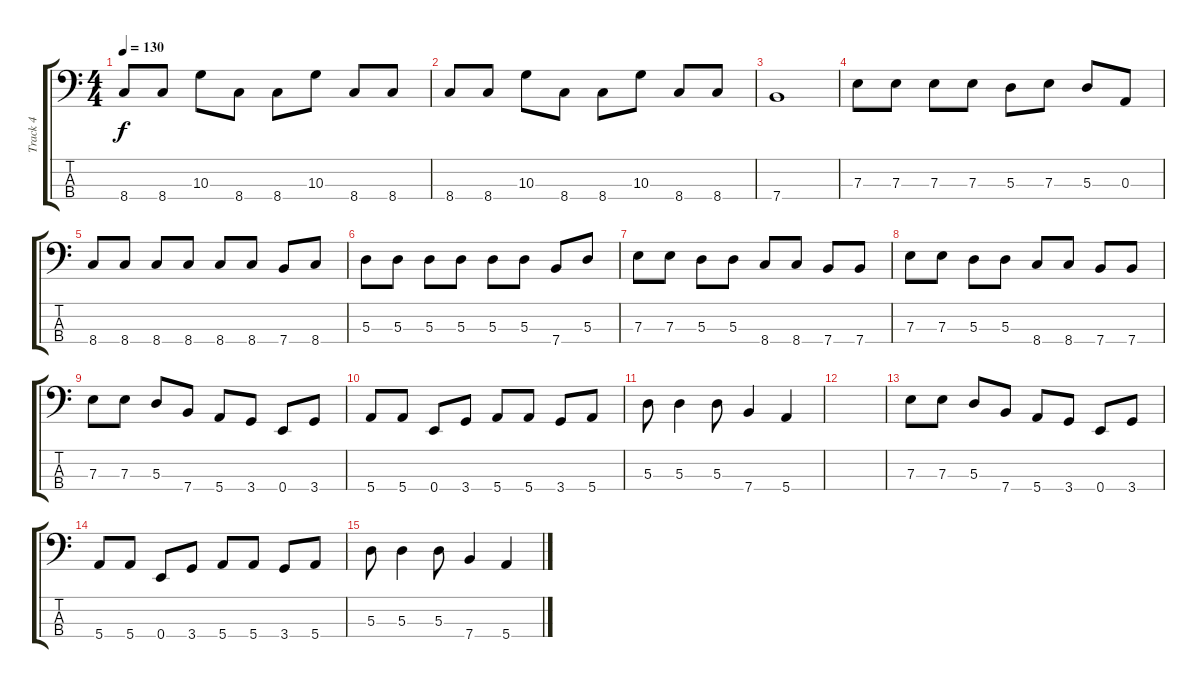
\track ("Track 4" "Track 4") {instrument electricbassfinger}
\staff {score tabs}
\tuning (G2 D2 A1 E1) {hide}
\ts (4 4)
\tempo 130
\clef f4
\ks c
8.4.8{dy f} 8.4.8 10.3.8 8.4.8 8.4.8 10.3.8 8.4.8 8.4.8 |
8.4.8 8.4.8 10.3.8 8.4.8 8.4.8 10.3.8 8.4.8 8.4.8 |
7.4.1 |
7.3.8 7.3.8 7.3.8 7.3.8 5.3.8 7.3.8 5.3.8 0.3.8 |
8.4.8 8.4.8 8.4.8 8.4.8 8.4.8 8.4.8 7.4.8 8.4.8 |
5.3.8 5.3.8 5.3.8 5.3.8 5.3.8 5.3.8 7.4.8 5.3.8 |
7.3.8 7.3.8 5.3.8 5.3.8 8.4.8 8.4.8 7.4.8 7.4.8 |
7.3.8 7.3.8 5.3.8 5.3.8 8.4.8 8.4.8 7.4.8 7.4.8 |
7.3.8 7.3.8 5.3.8 7.4.8 5.4.8 3.4.8 0.4.8 3.4.8 |
5.4.8 5.4.8 0.4.8 3.4.8 5.4.8 5.4.8 3.4.8 5.4.8 |
5.3.8 5.3.4 5.3.8 7.4.4 5.4.4 |
|
7.3.8 7.3.8 5.3.8 7.4.8 5.4.8 3.4.8 0.4.8 3.4.8 |
5.4.8 5.4.8 0.4.8 3.4.8 5.4.8 5.4.8 3.4.8 5.4.8 |
5.3.8 5.3.4 5.3.8 7.4.4 5.4.4
